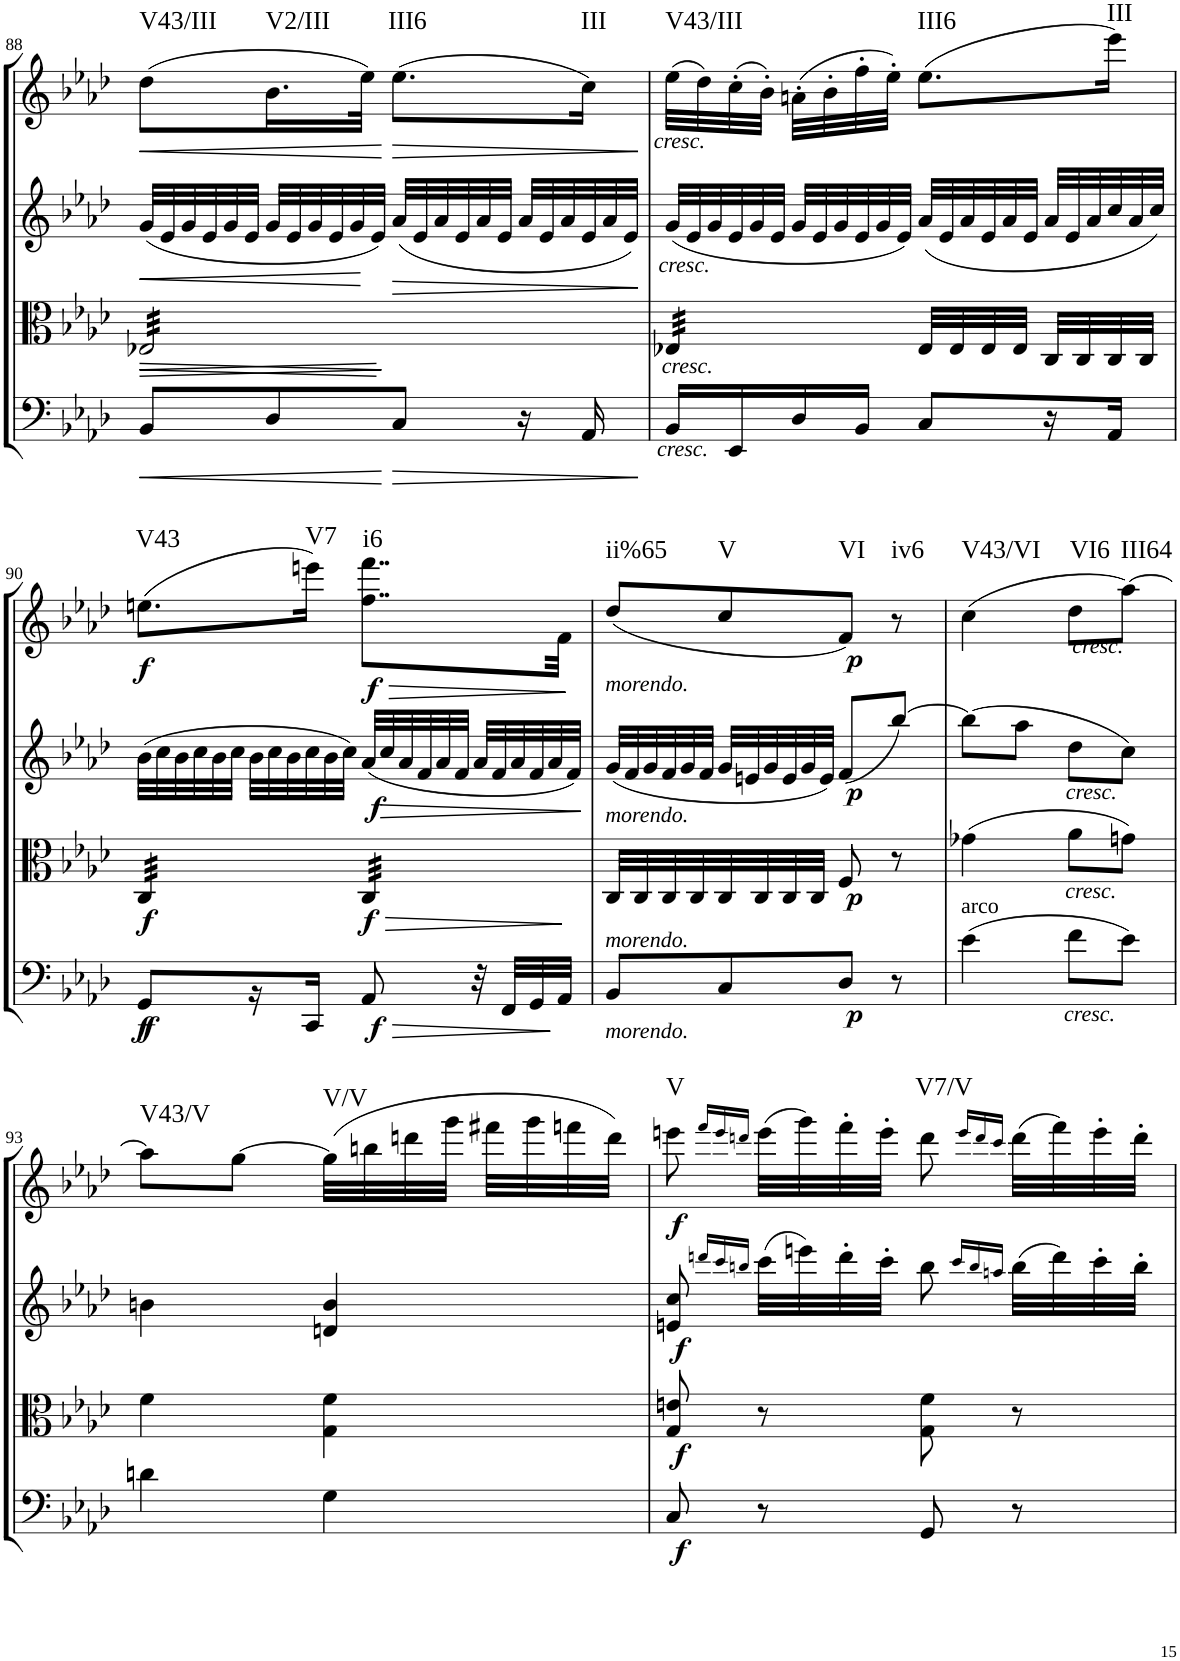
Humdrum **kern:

**kern	**dynam	**kern	**dynam	**kern	**dynam	**kern	**dynam	**harte
*part4	*part4	*part3	*part3	*part2	*part2	*part1	*part1	*part1
*staff4	*staff4	*staff3	*staff3	*staff2	*staff2	*staff1	*staff1	*
*I"Cello	*	*I"Viola	*	*I"2nd Violin	*	*I"1st Violin	*	*
*	*	*I'Vla	*	*I'Vln	*	*I'Vln	*	*
!!LO:PB:g=z
*clefF4	*	*clefC3	*	*clefG2	*	*clefG2	*	*
*k[b-e-a-d-]	*	*k[b-e-a-d-]	*	*k[b-e-a-d-]	*	*k[b-e-a-d-]	*	*
*f:	*	*f:	*	*f:	*	*f:	*	*
*M2/4	*	*M2/4	*	*M2/4	*	*M2/4	*	*
=88	=88	=88	=88	=88	=88	=88	=88	=88
!	!	!	!LO:HP:b	!	!	!	!	!
!	!	!	!LO:HP:n=1:b	!	!	!	!	!
*	*	*	*	*Xtuplet	*	*	*	*
!	!	!	!	!	!LO:HP:b	!	!LO:HP:b	!LO:H:kt=V43/III
*	*	*tremolo	*	*	*	*	*	*
8BB-/L	.	32E-X/LLL	< >	(48g/LLL	<	(8dd-\L	<	N
!	!	!	!	!	!LO:HP:b	!	!	!
.	.	.	.	48e-/	<	.	.	.
.	.	32E-X/	.	.	.	.	.	.
.	.	.	.	48g/	.	.	.	.
.	.	32E-X/	.	48e-/	.	.	.	.
.	.	.	.	48g/	.	.	.	.
.	.	32E-X/	.	.	.	.	.	.
.	.	.	.	48e-/JJJ	.	.	.	.
!	!LO:HP:b	!	!	!	!	!	!LO:HP:b	!LO:H:kt=V2/III
8D-/	<	32E-X/	.	48g/LLL	.	16.b-\L	<	N
.	.	.	.	48e-/	.	.	.	.
.	.	32E-X/	.	.	.	.	.	.
.	.	.	.	48g/	.	.	.	.
.	.	32E-X/	.	48e-/	.	.	.	.
.	.	.	.	48g/	.	.	.	.
.	.	32E-X/	.	.	.	32ee-\JJk)	.	.
.	.	.	.	48e-/JJJ)	[	.	.	.
!	!LO:HP:b	!	!	!	!LO:HP:b	!	!LO:HP:n=1:b	!LO:H:kt=III6
8C/J	>	32E-X/	]	(48a-/LLL	>	(8.ee-\L	[ >	N
.	.	.	.	48e-/	.	.	.	.
.	.	32E-X/	.	.	.	.	.	.
.	.	.	.	48a-/	.	.	.	.
.	.	32E-X/	.	48e-/	.	.	.	.
.	.	.	.	48a-/	.	.	.	.
.	.	32E-X/	.	.	.	.	.	.
.	.	.	.	48e-/JJJ	.	.	.	.
16r	.	32E-X/	.	48a-/LLL	.	.	.	.
.	.	.	.	48e-/	.	.	.	.
.	.	32E-X/	.	.	.	.	.	.
.	.	.	.	48a-/	.	.	.	.
!	!	!	!	!	!	!	!	!LO:H:kt=III
16AA-/	.	32E-X/	.	48e-/	.	16cc\Jk)	.	N
.	.	.	.	48a-/	.	.	.	.
.	.	32E-X/JJJ	.	.	.	.	.	.
.	.	.	.	48e-/JJJ)	.	.	.	.
.	[	.	[	.	[	.	[	.
=89	=89	=89	=89	=89	=89	=89	=89	=89
!	!	!	!	!	!	!LO:TX:b:i:t=cresc.	!	!
!	!	!	!	!LO:TX:b:i:t=cresc.	!	!	!	!
!	!	!LO:TX:b:i:t=cresc.	!	!	!	!	!	!
!LO:TX:b:i:t=cresc.	!	!	!	!	!	!	!	!LO:H:kt=V43/III
16BB-/LL	.	32E-X/LLL	.	(48g/LLL	.	(32ee-\LLL	.	N
.	.	.	.	48e-/	.	.	.	.
.	.	32E-X/	.	.	.	32dd-\)	.	.
.	.	.	.	48g/	.	.	.	.
16EE-/	.	32E-X/	.	48e-/	.	(32cc'\	.	.
.	.	.	.	48g/	.	.	.	.
.	.	32E-X/	.	.	.	32b-'\JJJ)	.	.
.	.	.	.	48e-/JJJ	.	.	.	.
16D-/	.	32E-X/	.	48g/LLL	.	(32an'\LLL	.	.
.	.	.	.	48e-/	.	.	.	.
.	.	32E-X/	.	.	.	32b-'\	.	.
.	.	.	.	48g/	.	.	.	.
16BB-/JJ	.	32E-X/	.	48e-/	.	32ff'\	.	.
.	.	.	.	48g/	.	.	.	.
.	.	32E-X/JJJ	.	.	.	32ee-'\JJJ)	.	.
*	*	*Xtremolo	*	*	*	*	*	*
.	.	.	.	48e-/JJJ)	.	.	.	.
!	!	!	!LO:HP:n=1:b	!	!	!	!	!LO:H:kt=III6
8C/L	.	32E-/LLL	] <	(48a-/LLL	.	(8.ee-\L	.	N
.	.	.	.	48e-/	.	.	.	.
!	!	!	!LO:HP:b	!	!	!	!	!
.	.	32E-/	>	.	.	.	.	.
.	.	.	.	48a-/	.	.	.	.
.	.	32E-/	.	48e-/	.	.	.	.
.	.	.	.	48a-/	.	.	.	.
.	.	32E-/JJJ	.	.	.	.	.	.
.	.	.	.	48e-/JJJ	.	.	.	.
16r	.	32C/LLL	.	48a-/LLL	.	.	.	.
.	.	.	.	48e-/	.	.	.	.
.	.	32C/	.	.	.	.	.	.
.	.	.	.	48a-/	.	.	.	.
!	!	!	!	!	!	!	!	!LO:H:kt=III
16AA-/JJ	.	32C/	.	48cc/	.	16eee-\Jk)	.	N
.	.	.	.	48a-/	.	.	.	.
.	.	32C/JJJ	.	.	.	.	.	.
.	.	.	.	48cc/JJJ)	.	.	.	.
!!LO:LB:g=z
=90	=90	=90	=90	=90	=90	=90	=90	=90
!	!LO:DY:b	!	!	!	!	!	!	!
!	!LO:DY:n=1:b	!	!LO:DY:b	!	!	!	!LO:DY:b	!LO:H:kt=V43
*	*	*tremolo	*	*	*	*	*	*
8GG/L	f f	32C/LLL	f	(48b-\LLL	.	(8.een\L	f	N
.	.	.	.	48cc\	.	.	.	.
.	.	32C/	.	.	.	.	.	.
.	.	.	.	48b-\	.	.	.	.
.	.	32C/	.	48cc\	.	.	.	.
.	.	.	.	48b-\	.	.	.	.
.	.	32C/	.	.	.	.	.	.
.	.	.	.	48cc\JJJ	.	.	.	.
16r	.	32C/	.	48b-\LLL	.	.	.	.
.	.	.	.	48cc\	.	.	.	.
.	.	32C/	.	.	.	.	.	.
.	.	.	.	48b-\	.	.	.	.
!	!	!	!	!	!	!	!	!LO:H:kt=V7
16CC/JJ	.	32C/	.	48cc\	.	16eeen\Jk)	.	N
.	.	.	.	48b-\	.	.	.	.
.	.	32C/JJJ	.	.	.	.	.	.
.	.	.	.	48cc\JJJ)	.	.	.	.
!	!LO:DY:n=2:b	!	!LO:DY:b	!	!LO:DY:b	!	!LO:DY:b	!LO:H:kt=i6
8AA-/	f	32C/LLL	f	(48a-/LLL	f	8..ff\ 8..fff\L	f	N
.	.	.	.	48cc/	.	.	.	.
.	.	32C/	.	.	.	.	.	.
.	.	.	.	48a-/	.	.	.	.
.	.	32C/	.	48f/	.	.	.	.
.	.	.	.	48a-/	.	.	.	.
.	.	32C/	.	.	.	.	.	.
.	.	.	.	48f/JJJ	.	.	.	.
32r	.	32C/	.	48a-/LLL	.	.	.	.
.	.	.	.	48f/	.	.	.	.
32FF/LLL	.	32C/	.	.	.	.	.	.
.	.	.	.	48a-/	.	.	.	.
32GG/	.	32C/	.	48f/	.	.	.	.
.	.	.	.	48a-/	.	.	.	.
32AA-/JJJ	.	32C/JJJ	.	.	.	32f\Jkk	.	.
*	*	*Xtremolo	*	*	*	*	*	*
.	.	.	.	48f/JJJ)	.	.	.	.
.	]	.	[	.	]	.	]	.
=91	=91	=91	=91	=91	=91	=91	=91	=91
!	!	!	!	!	!	!LO:TX:b:i:t=morendo.	!	!
!	!	!LO:TX:a:i:t=morendo.	!	!	!	!	!	!
!LO:TX:a:i:t=morendo.	!	!	!	!	!	!	!	!
!LO:TX:b:i:t=morendo.	!	!	!	!	!	!	!	!LO:H:kt=ii%65
8BB-/L	.	32C/LLL	.	(48g/LLL	.	(8dd-/L	.	N
.	.	.	.	48f/	.	.	.	.
.	.	32C/	.	.	.	.	.	.
.	.	.	.	48g/	.	.	.	.
.	.	32C/	.	48f/	.	.	.	.
.	.	.	.	48g/	.	.	.	.
.	.	32C/	.	.	.	.	.	.
.	.	.	.	48f/JJJ	.	.	.	.
!	!	!	!	!	!	!	!	!LO:H:kt=V
8C/	.	32C/	.	48g/LLL	.	8cc/	.	N
.	.	.	.	48en/	.	.	.	.
.	.	32C/	.	.	.	.	.	.
.	.	.	.	48g/	.	.	.	.
.	.	32C/	.	48e/	.	.	.	.
.	.	.	.	48g/	.	.	.	.
.	.	32C/JJJ	.	.	.	.	.	.
.	.	.	.	48e/JJJ)	.	.	.	.
!	!LO:DY:b	!	!LO:DY:b	!	!LO:DY:b	!	!LO:DY:b	!LO:H:kt=VI
8D-/J	p	8F/	p	(8f/L	p	8f/J)	p	N
!	!	!	!	!	!	!	!	!LO:H:kt=iv6
8r	.	8r	.	[8bb-/J)	.	8r	.	N
=92	=92	=92	=92	=92	=92	=92	=92	=92
!LO:TX:a:t=arco	!	!	!	!	!	!	!	!LO:H:kt=V43/VI
(4e-\	.	(4g-X\	.	(8bb-\L]	.	(4cc\	.	N
.	.	.	.	8aa-\J	.	.	.	.
!	!	!	!	!	!	!LO:TX:a:i:t=cresc.	!	!
!	!	!	!	!LO:TX:b:i:t=cresc.	!	!	!	!
!	!	!LO:TX:b:i:t=cresc.	!	!	!	!	!	!
!LO:TX:b:i:t=cresc.	!	!	!	!	!	!	!	!LO:H:kt=VI6
8f\L	.	8a-\L	.	8dd-\L	.	8dd-\L	.	N
!	!	!	!	!	!	!	!	!LO:H:kt=III64
8e-\J)	.	8gn\J)	.	8cc\J)	.	[8aa-\J)	.	N
!!LO:LB:g=z
=93	=93	=93	=93	=93	=93	=93	=93	=93
!	!	!	!	!	!	!	!	!LO:H:kt=V43/V
4dn\	.	4f\	.	4bn\	.	8aa-\L]	.	N
.	.	.	.	.	.	[8gg\J	.	.
!	!	!	!	!	!	!	!	!LO:H:kt=V/V
4G\	.	4G\ 4f\	.	4dn/ 4b/	.	(32gg\LLL]	.	N
.	.	.	.	.	.	32bbn\	.	.
.	.	.	.	.	.	32dddn\	.	.
.	.	.	.	.	.	32ggg\JJJ	.	.
.	.	.	.	.	.	32fff#X\LLL	.	.
.	.	.	.	.	.	32ggg\	.	.
.	.	.	.	.	.	32fffn\	.	.
.	.	.	.	.	.	32ddd\JJJ)	.	.
=94	=94	=94	=94	=94	=94	=94	=94	=94
!	!LO:DY:b	!	!LO:DY:b	!	!LO:DY:b	!	!LO:DY:b	!LO:H:kt=V
8C/	f	8G/ 8en/	f	8en/ 8cc/	f	8eeen\	f	N
.	.	.	.	16qdddn/LL	.	16qfff/LL	.	.
.	.	.	.	16qccc/	.	16qeee/	.	.
.	.	.	.	16qbbn/JJ	.	16qdddn/JJ	.	.
8r	.	8r	.	(32ccc\LLL	.	(32eee\LLL	.	.
.	.	.	.	32eeen\)	.	32ggg\)	.	.
.	.	.	.	32ddd'\	.	32fff'\	.	.
.	.	.	.	32ccc'\JJJ	.	32eee'\JJJ	.	.
!	!	!	!	!	!	!	!	!LO:H:kt=V7/V
8GG/	.	8G\ 8f\	.	8bb\	.	8ddd\	.	N
.	.	.	.	16qccc/LL	.	16qeee/LL	.	.
.	.	.	.	16qbb/	.	16qddd/	.	.
.	.	.	.	16qaan/JJ	.	16qccc/JJ	.	.
8r	.	8r	.	(32bb\LLL	.	(32ddd\LLL	.	.
.	.	.	.	32ddd\)	.	32fff\)	.	.
.	.	.	.	32ccc'\	.	32eee'\	.	.
.	.	.	.	32bb'\JJJ	.	32ddd'\JJJ	.	.
=	=	=	=	=	=	=	=	=
*-	*-	*-	*-	*-	*-	*-	*-	*-
